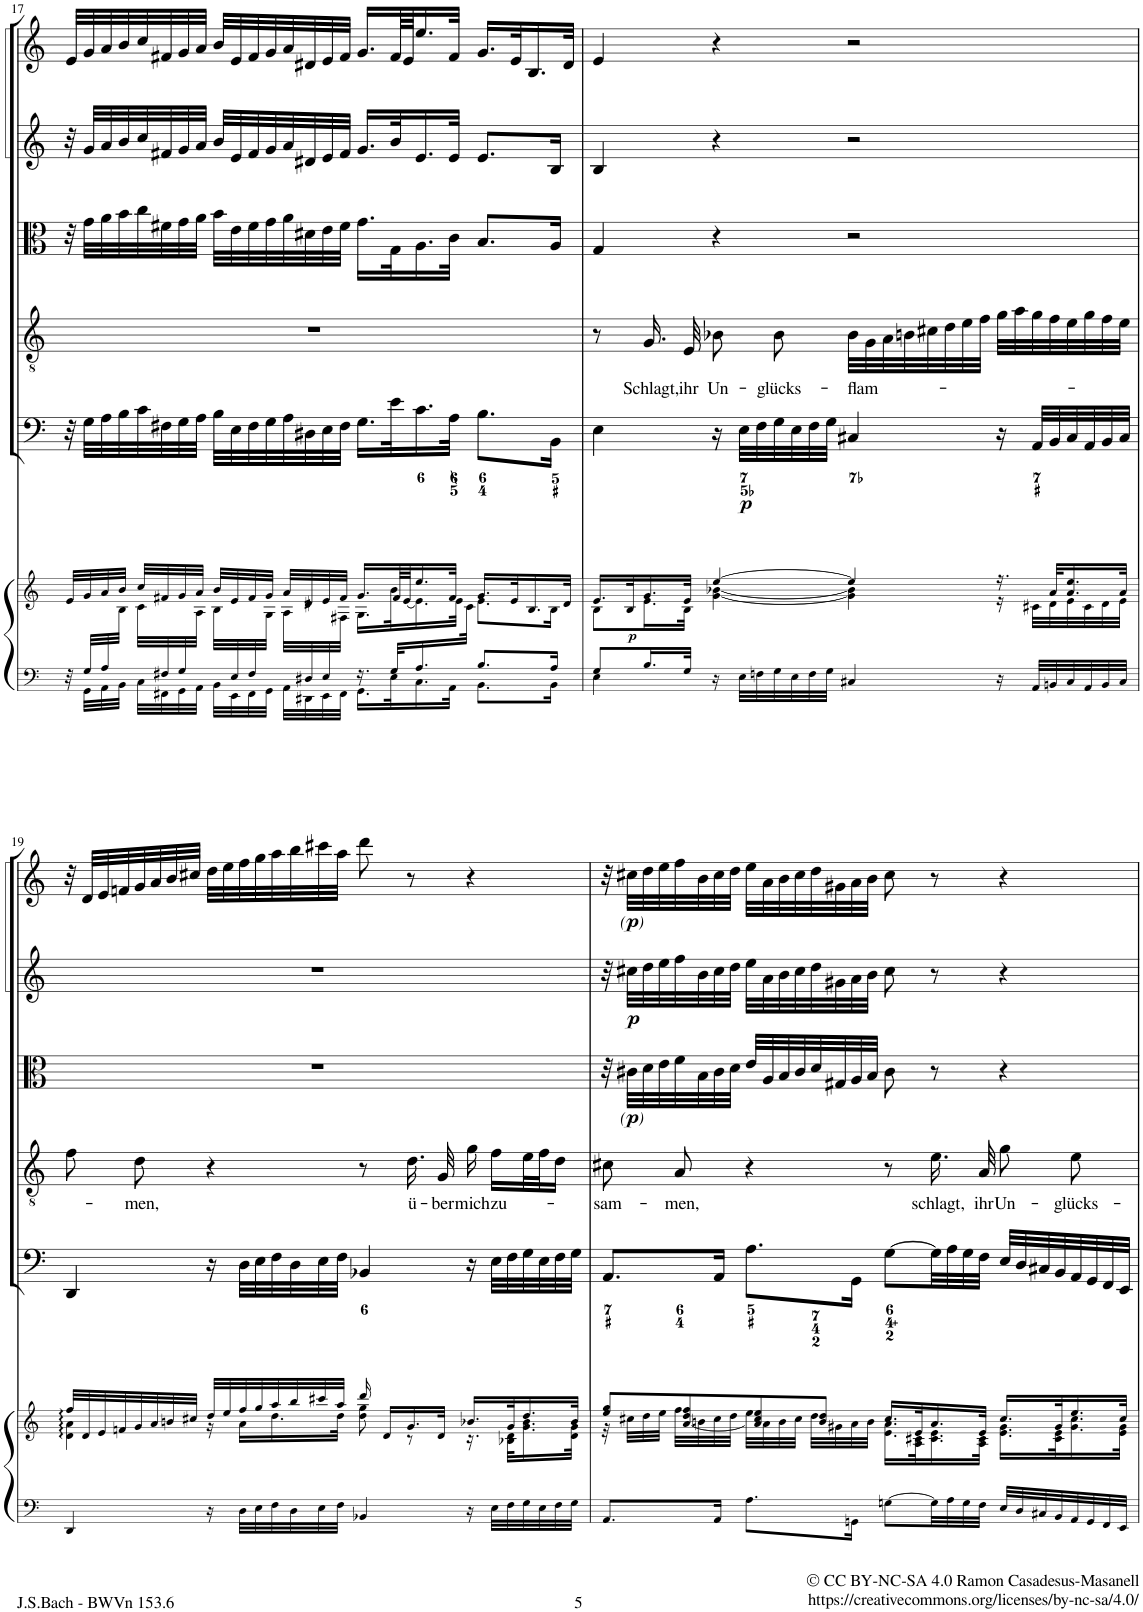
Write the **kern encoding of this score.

**kern	**kern	**kern	**kern	**text	**kern	**dynam	**kern	**dynam	**kern	**dynam
*part6	*part6	*part5	*part4	*part4	*part3	*part3	*part2	*part2	*part1	*part1
*staff7	*staff6	*staff5	*staff4	*staff4	*staff3	*staff3	*staff2	*staff2	*staff1	*staff1
*I"Piano reduction	*	*I"Continuo	*I"Tenore	*	*I"Viola	*	*I"Violino II	*	*I"Violino I	*
*I'Pno	*	*	*	*	*I'Vla	*	*I'Vln	*	*I'Vln	*
!!LO:PB:g=z
*clefF4	*clefG2	*clefF4	*clefGv2	*	*clefC3	*	*clefG2	*	*clefG2	*
*k[]	*k[]	*k[]	*k[]	*	*k[]	*	*k[]	*	*k[]	*
*M4/4	*M4/4	*M4/4	*M4/4	*	*M4/4	*	*M4/4	*	*M4/4	*
*met(c)	*met(c)	*met(c)	*met(c)	*	*met(c)	*	*met(c)	*	*met(c)	*
=17	=17	=17	=17	=17	=17	=17	=17	=17	=17	=17
*^	*^	*	*	*	*	*	*	*	*	*
*	*^	*	*^	*	*	*	*	*	*	*	*	*
32ryy	32r	32ryy	32e/LLL	32ryy	8..ryy	32r	1r	.	32r	.	32r	.	32e/LLL	.
32G/LLL	32ryy	32GG\LLL	32g/	16ryy	.	32G\LLL	.	.	32g\LLL	.	32g/LLL	.	32g/	.
32A/	16ryy	32AA\	32a/	.	.	32A\	.	.	32a\	.	32a/	.	32a/	.
16ryy	.	32BB\JJJ	32b/JJJ	32B\JJJ	.	32B\	.	.	32b\	.	32b/	.	32b/	.
.	8ryy	32C\LLL	32cc/LLL	32c\LLL	.	32c\	.	.	32cc\	.	32cc/	.	32cc/	.
32F#X/	.	32FF#X\	32f#X/	16ryy	.	32F#X\	.	.	32f#X\	.	32f#X/	.	32f#X/	.
32G/	.	32GG\	32g/	.	.	32G\	.	.	32g\	.	32g/	.	32g/	.
*	*	*	*	*v	*v	*	*	*	*	*	*	*	*	*
16ryy	.	32AA\JJJ	32a/JJJ	32A\JJJ	32A\JJJ	.	.	32a\JJJ	.	32a/JJJ	.	32a/JJJ	.
.	4ryy	32BB\LLL	32b/LLL	32B\LLL	32B\LLL	.	.	32b\LLL	.	32b/LLL	.	32b/LLL	.
32E/	.	32EE\	32e/	16ryy	32E\	.	.	32e\	.	32e/	.	32e/	.
32F#/	.	32FF#\	32f#/	.	32F#\	.	.	32f#\	.	32f#/	.	32f#/	.
16ryy	.	32GG\JJJ	32g/JJJ	32G\JJJ	32G\	.	.	32g\	.	32g/	.	32g/	.
.	.	32AA\LLL	32a/LLL	32A\LLL	32A\	.	.	32a\	.	32a/	.	32a/	.
32D#X/	.	32DD#X\	32d#X/	16ryy	32D#X\	.	.	32d#X\	.	32d#X/	.	32d#X/	.
32E/	.	32EE\	32e/	.	32E\	.	.	32e\	.	32e/	.	32e/	.
2ryy	.	32FF#\JJJ	32f#/JJJ	32F#X\JJJ	32F#\JJJ	.	.	32f#\JJJ	.	32f#/JJJ	.	32f#/JJJ	.
.	16.r	16.GG\LL	16.g/LL	16.G\LL	16.G\LL	.	.	16.g\LL	.	16.g/LL	.	16.g/LL	.
.	32G/KLL	32E\K	64f#/LL	32b\K	32e\K	.	.	32G\K	.	32b/K	.	64f#/LL	.
.	.	.	[<64e/JJ	.	.	.	.	.	.	.	.	64e/JJ	.
.	16.A/	16.C\	16.ee/	16.e\]	16.c\	.	.	16.A\	.	16.e/	.	16.ee/	.
*	*	*	*	*^	*	*	*	*	*	*	*	*	*
.	32ryy	32AA\JJk	32f#/JJk	32e\JJk	32c\JJk	32A\JJk	.	.	32c\JJk	.	32e/JJk	.	32f#/JJk	.
.	8.B/L	8.BB\L	16.g/LL	8.e\L	4ryy	8.B\L	.	.	8.B/L	.	8.e/L	.	16.g/LL	.
.	.	.	32e/K	.	.	.	.	.	.	.	.	.	32e/K	.
.	.	.	16.B/	.	.	.	.	.	.	.	.	.	16.B/	.
.	16A/Jk	16BB\Jk	.	16B\Jk	.	16BB\Jk	.	.	16A/Jk	.	16B/Jk	.	.	.
32ryy	.	.	32d#/JJk	.	.	.	.	.	.	.	.	.	32d#/JJk	.
*	*v	*v	*	*	*	*	*	*	*	*	*	*	*	*
*	*	*	*v	*v	*	*	*	*	*	*	*	*	*
=18	=18	=18	=18	=18	=18	=18	=18	=18	=18	=18	=18	=18
8G/L	4E\	16.e/LL	8B\L	4E\	8r	.	4G/	.	4B/	.	4e/	.
.	.	32B/K	.	.	.	.	.	.	.	.	.	.
!	!	!	!	!	!	!LO:LY:b	!	!	!	!	!	!
16.B/L	.	16.g/	16.e\L	.	16.G/	Schlagt,	.	.	.	.	.	.
!	!	!	!	!	!	!LO:LY:b	!	!	!	!	!	!
32G/JJk	.	32e/JJk	32B\JJk	.	32E/	ihr	.	.	.	.	.	.
!	!	!	!	!	!	!LO:LY:b	!	!	!	!	!	!
16r	16ryy	[4ee/	[4g\ [4b-X\	16r	8B-X\	Un-	4r	.	4r	.	4r	.
16ryy	32E\LLL	.	.	32E\LLL	.	.	.	.	.	.	.	.
.	32Fn\	.	.	32F\	.	.	.	.	.	.	.	.
!	!	!	!	!	!	!LO:LY:b	!	!	!	!	!	!
8ryy	32G\	.	.	32G\	8B-\	-glücks-	.	.	.	.	.	.
.	32E\	.	.	32E\	.	.	.	.	.	.	.	.
.	32F\	.	.	32F\	.	.	.	.	.	.	.	.
.	32G\JJJ	.	.	32G\JJJ	.	.	.	.	.	.	.	.
!	!	!	!	!	!	!LO:LY:b	!	!	!	!	!	!
4C#X/	4ryy	4ee/]	4g\] 4b-\]	4C#X/	32B-\LLL	-flam-	2r	.	2r	.	2r	.
.	.	.	.	.	32G\	.	.	.	.	.	.	.
.	.	.	.	.	32A\	.	.	.	.	.	.	.
.	.	.	.	.	32Bn\	.	.	.	.	.	.	.
.	.	.	.	.	32c#X\	.	.	.	.	.	.	.
.	.	.	.	.	32d\	.	.	.	.	.	.	.
.	.	.	.	.	32e\	.	.	.	.	.	.	.
.	.	.	.	.	32f\JJJ	.	.	.	.	.	.	.
16r	16ryy	16.r	16r	16r	32g\LLL	.	.	.	.	.	.	.
.	.	.	.	.	32a\	.	.	.	.	.	.	.
32AA/LLL	16ryy	.	32c#X\LLL	32AA/LLL	32g\	.	.	.	.	.	.	.
32BBn/	.	32a/KLL	32d\	32BB/	32f\	.	.	.	.	.	.	.
32C#/	8ryy	16.a/ 16.ee/	32e\	32C#/	32e\	.	.	.	.	.	.	.
32AA/	.	.	32c#\	32AA/	32g\	.	.	.	.	.	.	.
32BB/	.	.	32d\	32BB/	32f\	.	.	.	.	.	.	.
32C#/JJJ	.	32a/JJk	32e\JJJ	32C#/JJJ	32e\JJJ	.	.	.	.	.	.	.
*v	*v	*	*	*	*	*	*	*	*	*	*	*
!!LO:LB:g=z
=19	=19	=19	=19	=19	=19	=19	=19	=19	=19	=19	=19
4DD/	32ff:/LLL	4d\ 4a\	4DD/	8f\	.	1r	.	1r	.	32r	.
.	32d/	.	.	.	.	.	.	.	.	32d/LLL	.
.	32e/	.	.	.	.	.	.	.	.	32e/	.
.	32fn/	.	.	.	.	.	.	.	.	32fn/	.
!	!	!	!	!	!LO:LY:b	!	!	!	!	!	!
.	32g/	.	.	8d\	-men,	.	.	.	.	32g/	.
.	32a/	.	.	.	.	.	.	.	.	32a/	.
.	32bn/	.	.	.	.	.	.	.	.	32b/	.
.	32cc#X/JJJ	.	.	.	.	.	.	.	.	32cc#X/JJJ	.
16r	32dd/LLL	16r	16r	4r	.	.	.	.	.	32dd\LLL	.
.	32ee/	.	.	.	.	.	.	.	.	32ee\	.
32D\LLL	32ff/	16a\LL	32D\LLL	.	.	.	.	.	.	32ff\	.
32E\	32gg/	.	32E\	.	.	.	.	.	.	32gg\	.
32F\	32aa/	16.dd\	32F\	.	.	.	.	.	.	32aa\	.
32D\	32bb/	.	32D\	.	.	.	.	.	.	32bb\	.
32E\	32ccc#X/	.	32E\	.	.	.	.	.	.	32ccc#X\	.
32F\JJJ	32aa/JJJ	32dd\JJk	32F\JJJ	.	.	.	.	.	.	32aa\JJJ	.
4BB-X/	16ddd/	8dd\ 8gg\	4BB-X/	8r	.	.	.	.	.	8ddd\	.
.	16d/LL	.	.	.	.	.	.	.	.	.	.
!	!	!	!	!	!LO:LY:b	!	!	!	!	!	!
.	16.g/	8r	.	16.d\	ü-	.	.	.	.	8r	.
!	!	!	!	!	!LO:LY:b	!	!	!	!	!	!
.	32d/JJk	.	.	32G/	-ber	.	.	.	.	.	.
!	!	!	!	!	!LO:LY:b	!	!	!	!	!	!
16r	16.b-X/LL	16.r	16r	16g\	mich	.	.	.	.	4r	.
!	!	!	!	!	!LO:LY:b	!	!	!	!	!	!
32E\LLL	.	.	32E\LLL	16f\LL	zu-	.	.	.	.	.	.
32F\	32g/K	32B-X\ 32d\KLL	32F\	.	.	.	.	.	.	.	.
32G\	16.dd/	16.g\ 16.b-\	32G\	32e\L	.	.	.	.	.	.	.
32E\	.	.	32E\	32f\J	.	.	.	.	.	.	.
32F\	.	.	32F\	16d\JJ	.	.	.	.	.	.	.
32G\JJJ	32b-/JJk	32d\ 32g\JJk	32G\JJJ	.	.	.	.	.	.	.	.
=20	=20	=20	=20	=20	=20	=20	=20	=20	=20	=20	=20
!	!	!	!	!	!LO:LY:b	!	!	!	!	!	!
8.AA/L	8ee/ 8gg/L	32r	8.AA/L	8c#X\	-sam-	32r	.	32r	.	32r	.
!	!	!	!	!	!	!	!LO:DY:b	!	!	!	!
!	!	!	!	!	!	!	!LO:DY:n=1:b	!	!	!	!
!	!	!	!	!	!	!	!LO:DY:n=2:b	!	!LO:DY:b	!	!LO:DY:b
!	!	!	!	!	!	!	!	!	!	!	!LO:DY:n=1:b
!	!	!	!	!	!	!	!	!	!	!	!LO:DY:n=2:b
.	.	32cc#X\LLL	.	.	.	32c#X\LLL	other-dynamics p other-dynamics	32cc#X\LLL	p	32cc#X\LLL	other-dynamics p other-dynamics
.	.	32dd\	.	.	.	32d\	.	32dd\	.	32dd\	.
.	.	32ee\JJJ	.	.	.	32e\	.	32ee\	.	32ee\	.
!	!	!	!	!	!LO:LY:b	!	!	!	!	!	!
.	[<8a/ 8dd/ 8ff/	32ff\LLL	.	8A/	-men,	32f\	.	32ff\	.	32ff\	.
.	.	32bn\	.	.	.	32B\	.	32b\	.	32b\	.
16AA/Jk	.	32cc#\	16AA/Jk	.	.	32c#\	.	32cc#\	.	32cc#\	.
.	.	32dd\JJJ	.	.	.	32d\JJJ	.	32dd\JJJ	.	32dd\JJJ	.
8.A\L	8a/] 8cc#/ 8ee/	32ee\LLL	8.A\L	4r	.	32e/LLL	.	32ee\LLL	.	32ee\LLL	.
.	.	32a\	.	.	.	32A/	.	32a\	.	32a\	.
.	.	32b\	.	.	.	32B/	.	32b\	.	32b\	.
.	.	32cc#\JJJ	.	.	.	32c#/	.	32cc#\	.	32cc#\	.
.	8b/ 8dd/J	32dd\LLL	.	.	.	32d/	.	32dd\	.	32dd\	.
.	.	32g#X\	.	.	.	32G#X/	.	32g#X\	.	32g#X\	.
16GGn\Jk	.	32a\	16GG\Jk	.	.	32A/	.	32a\	.	32a\	.
.	.	32b\JJJ	.	.	.	32B/JJJ	.	32b\JJJ	.	32b\JJJ	.
[8Gn\L	16.cc#/LL	16.e\ 16.a\LL	[8G\L	8r	.	8c#\	.	8cc#\	.	8cc#\	.
.	32e/K	32A\ 32c#X\K	.	.	.	.	.	.	.	.	.
!	!	!	!	!	!LO:LY:b	!	!	!	!	!	!
32G\LL]	16.a/	16.c#\ 16.e\	32G\LL]	16.e\	schlagt,	8r	.	8r	.	8r	.
32A\	.	.	32A\	.	.	.	.	.	.	.	.
32G\	.	.	32G\	.	.	.	.	.	.	.	.
!	!	!	!	!	!LO:LY:b	!	!	!	!	!	!
32F\JJJ	32e/JJk	32A\ 32c#\JJk	32F\JJJ	32A/	ihr	.	.	.	.	.	.
!	!	!	!	!	!LO:LY:b	!	!	!	!	!	!
32E/LLL	16.cc#/LL	16.e\ 16.g#\LL	32E/LLL	8g\	Un-	4r	.	4r	.	4r	.
32D/	.	.	32D/	.	.	.	.	.	.	.	.
32C#X/	.	.	32C#X/	.	.	.	.	.	.	.	.
32BB/	32g#/K	32c#\ 32e\K	32BB/	.	.	.	.	.	.	.	.
!	!	!	!	!	!LO:LY:b	!	!	!	!	!	!
32AA/	16.ee/	16.g#\ 16.cc#\	32AA/	8e\	-glücks-	.	.	.	.	.	.
32GG/	.	.	32GG/	.	.	.	.	.	.	.	.
32FF/	.	.	32FF/	.	.	.	.	.	.	.	.
32EE/JJJ	32cc#/JJk	32e\ 32g#\JJk	32EE/JJJ	.	.	.	.	.	.	.	.
*	*v	*v	*	*	*	*	*	*	*	*	*
=	=	=	=	=	=	=	=	=	=	=
*-	*-	*-	*-	*-	*-	*-	*-	*-	*-	*-
